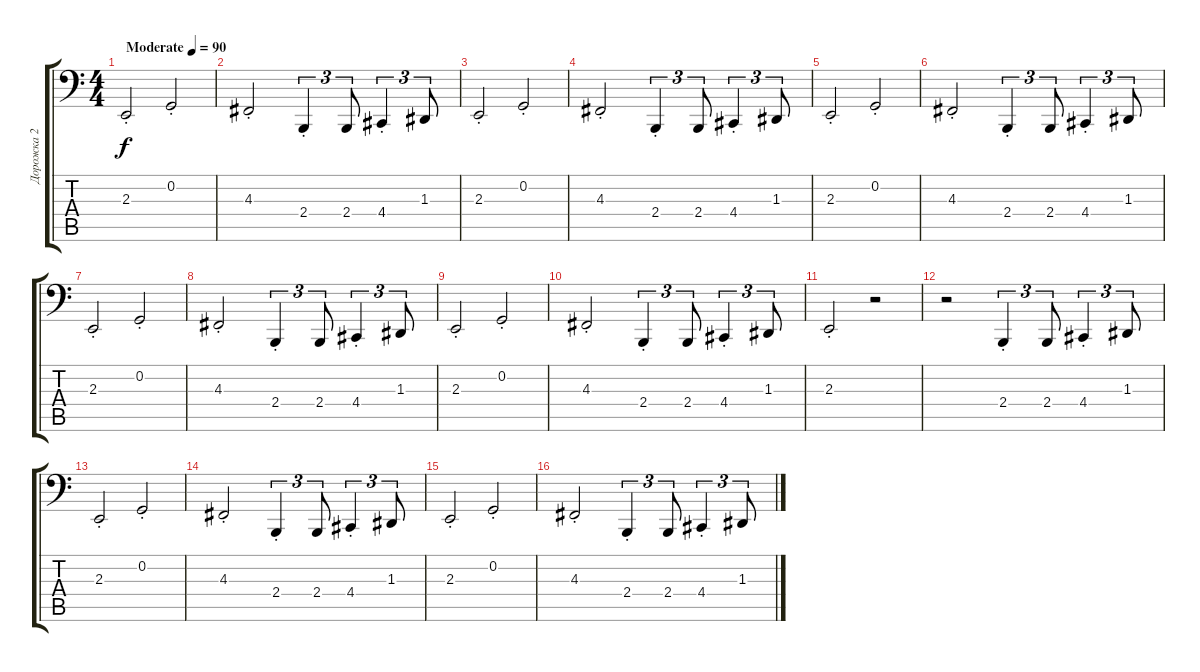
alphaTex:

\track ("Дорожка 2" "Дорожка 2") {instrument tuba}
\staff {score tabs}
\tuning (C3 G2 D2 A1 E1 B0) {hide}
\ts (4 4)
\tempo (90 "Moderate")
\clef f4
\ks c
2.3{st}.2{dy f instrument tuba} 0.2{st}.2 |
4.3{st}.2 2.4{st}.4{tu (3 2)} 2.4.8{tu (3 2)} 4.4{st}.4{tu (3 2)} 1.3.8{tu (3 2)} |
2.3{st}.2 0.2{st}.2 |
4.3{st}.2 2.4{st}.4{tu (3 2)} 2.4.8{tu (3 2)} 4.4{st}.4{tu (3 2)} 1.3.8{tu (3 2)} |
2.3{st}.2 0.2{st}.2 |
4.3{st}.2 2.4{st}.4{tu (3 2)} 2.4.8{tu (3 2)} 4.4{st}.4{tu (3 2)} 1.3.8{tu (3 2)} |
2.3{st}.2 0.2{st}.2 |
4.3{st}.2 2.4{st}.4{tu (3 2)} 2.4.8{tu (3 2)} 4.4{st}.4{tu (3 2)} 1.3.8{tu (3 2)} |
2.3{st}.2 0.2{st}.2 |
4.3{st}.2 2.4{st}.4{tu (3 2)} 2.4.8{tu (3 2)} 4.4{st}.4{tu (3 2)} 1.3.8{tu (3 2)} |
2.3{st}.2 r.2 |
r.2 2.4{st}.4{tu (3 2)} 2.4.8{tu (3 2)} 4.4{st}.4{tu (3 2)} 1.3.8{tu (3 2)} |
2.3{st}.2 0.2{st}.2 |
4.3{st}.2 2.4{st}.4{tu (3 2)} 2.4.8{tu (3 2)} 4.4{st}.4{tu (3 2)} 1.3.8{tu (3 2)} |
2.3{st}.2 0.2{st}.2 |
4.3{st}.2 2.4{st}.4{tu (3 2)} 2.4.8{tu (3 2)} 4.4{st}.4{tu (3 2)} 1.3.8{tu (3 2)}
